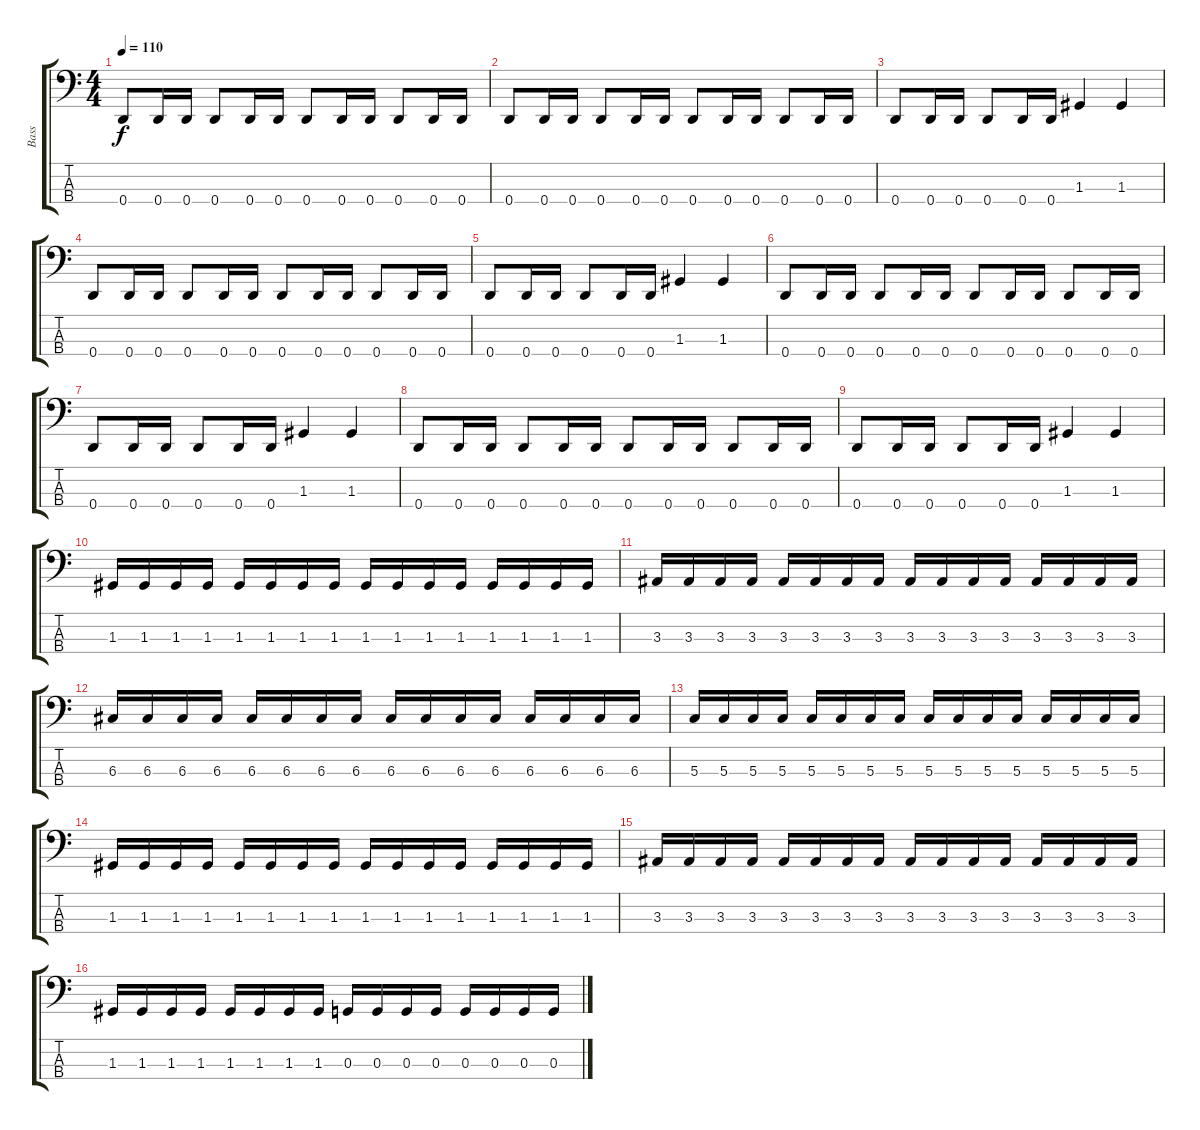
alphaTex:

\track ("Bass" "Bass") {instrument electricbasspick}
\staff {score tabs}
\tuning (F2 C2 G1 D1) {hide}
\ts (4 4)
\tempo 110
\clef f4
\ks c
0.4.8{dy f} 0.4.16 0.4.16 0.4.8 0.4.16 0.4.16 0.4.8 0.4.16 0.4.16 0.4.8 0.4.16 0.4.16 |
0.4.8 0.4.16 0.4.16 0.4.8 0.4.16 0.4.16 0.4.8 0.4.16 0.4.16 0.4.8 0.4.16 0.4.16 |
0.4.8 0.4.16 0.4.16 0.4.8 0.4.16 0.4.16 1.3.4 1.3.4 |
0.4.8 0.4.16 0.4.16 0.4.8 0.4.16 0.4.16 0.4.8 0.4.16 0.4.16 0.4.8 0.4.16 0.4.16 |
0.4.8 0.4.16 0.4.16 0.4.8 0.4.16 0.4.16 1.3.4 1.3.4 |
0.4.8 0.4.16 0.4.16 0.4.8 0.4.16 0.4.16 0.4.8 0.4.16 0.4.16 0.4.8 0.4.16 0.4.16 |
0.4.8 0.4.16 0.4.16 0.4.8 0.4.16 0.4.16 1.3.4 1.3.4 |
0.4.8 0.4.16 0.4.16 0.4.8 0.4.16 0.4.16 0.4.8 0.4.16 0.4.16 0.4.8 0.4.16 0.4.16 |
0.4.8 0.4.16 0.4.16 0.4.8 0.4.16 0.4.16 1.3.4 1.3.4 |
1.3.16 1.3.16 1.3.16 1.3.16 1.3.16 1.3.16 1.3.16 1.3.16 1.3.16 1.3.16 1.3.16 1.3.16 1.3.16 1.3.16 1.3.16 1.3.16 |
3.3.16 3.3.16 3.3.16 3.3.16 3.3.16 3.3.16 3.3.16 3.3.16 3.3.16 3.3.16 3.3.16 3.3.16 3.3.16 3.3.16 3.3.16 3.3.16 |
6.3.16 6.3.16 6.3.16 6.3.16 6.3.16 6.3.16 6.3.16 6.3.16 6.3.16 6.3.16 6.3.16 6.3.16 6.3.16 6.3.16 6.3.16 6.3.16 |
5.3.16 5.3.16 5.3.16 5.3.16 5.3.16 5.3.16 5.3.16 5.3.16 5.3.16 5.3.16 5.3.16 5.3.16 5.3.16 5.3.16 5.3.16 5.3.16 |
1.3.16 1.3.16 1.3.16 1.3.16 1.3.16 1.3.16 1.3.16 1.3.16 1.3.16 1.3.16 1.3.16 1.3.16 1.3.16 1.3.16 1.3.16 1.3.16 |
3.3.16 3.3.16 3.3.16 3.3.16 3.3.16 3.3.16 3.3.16 3.3.16 3.3.16 3.3.16 3.3.16 3.3.16 3.3.16 3.3.16 3.3.16 3.3.16 |
1.3.16 1.3.16 1.3.16 1.3.16 1.3.16 1.3.16 1.3.16 1.3.16 0.3.16 0.3.16 0.3.16 0.3.16 0.3.16 0.3.16 0.3.16 0.3.16
